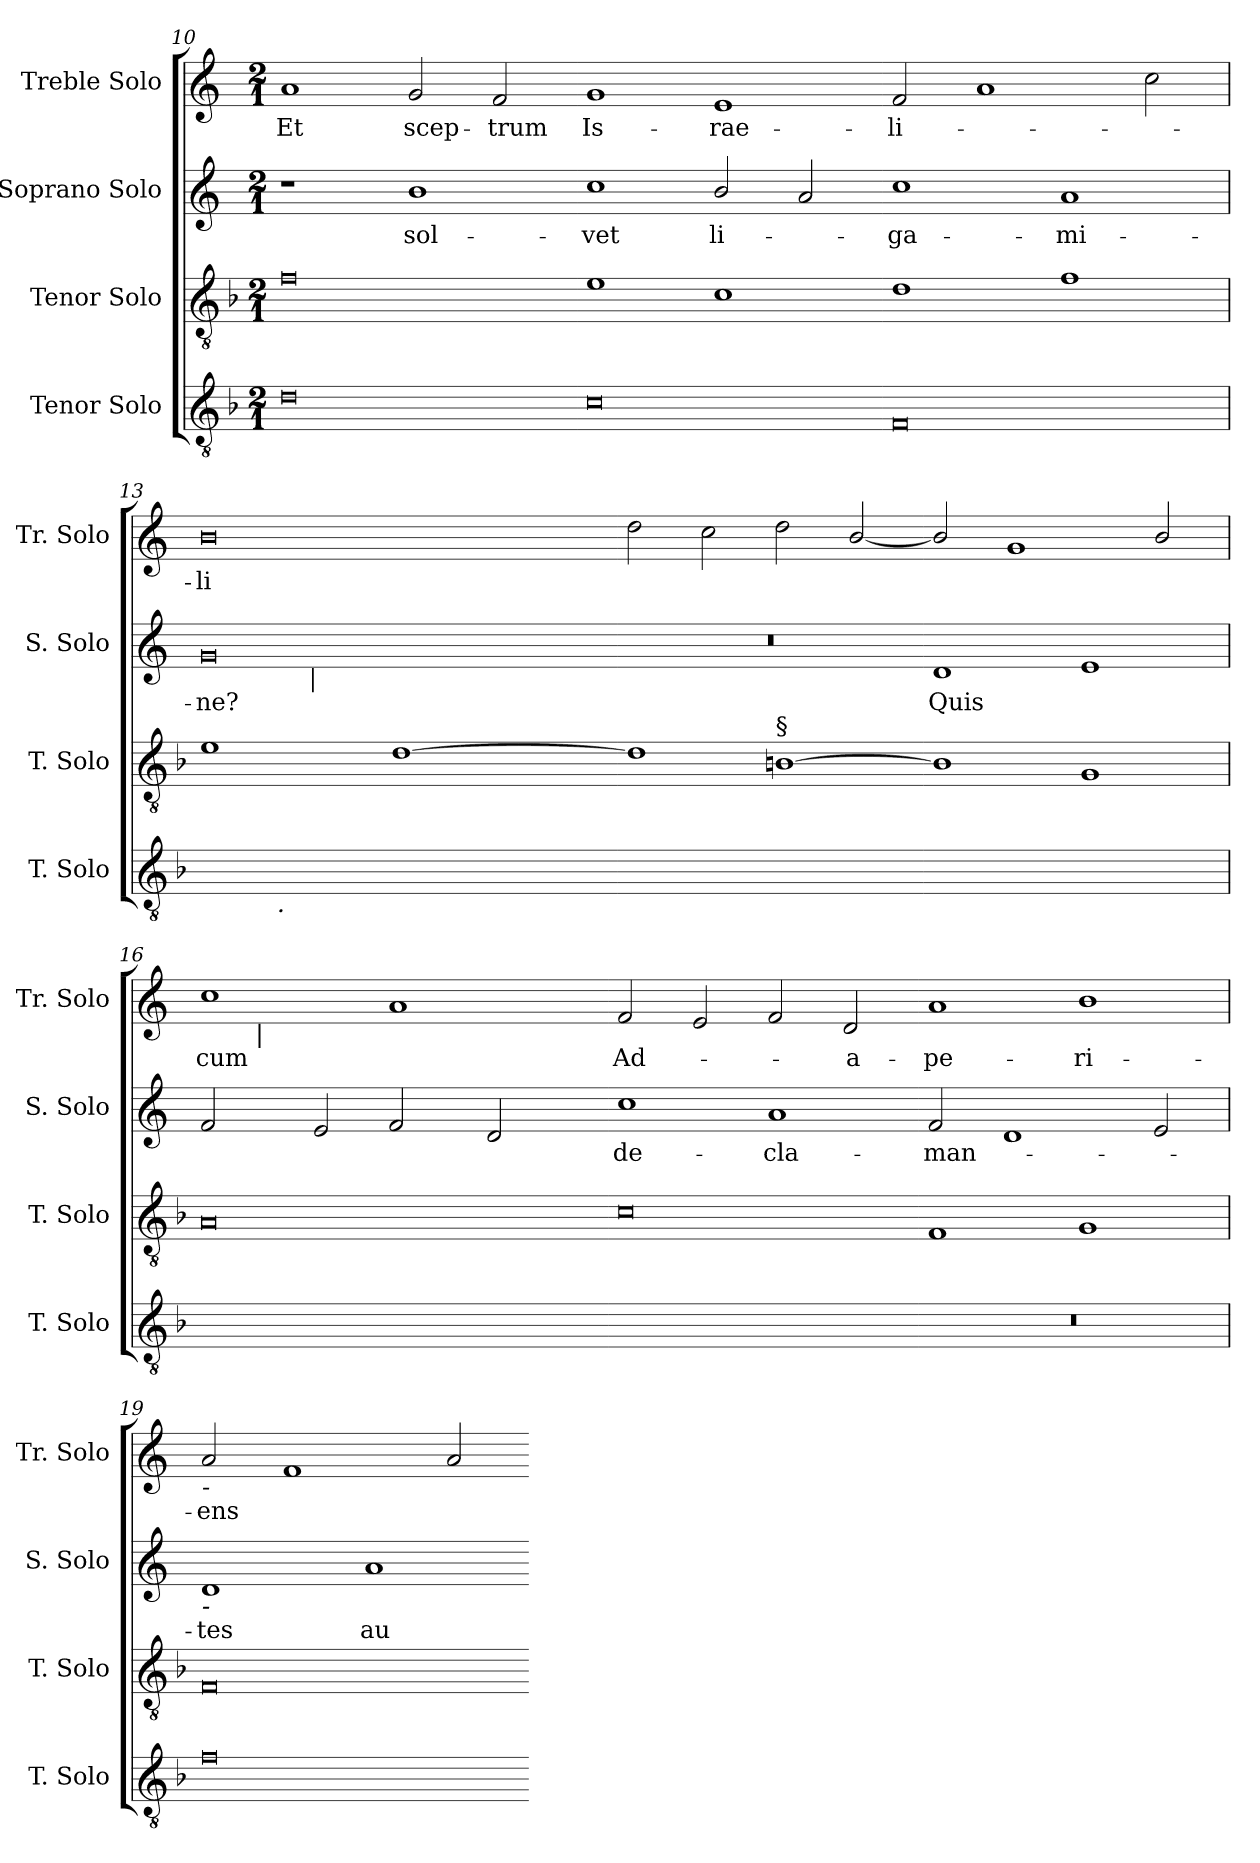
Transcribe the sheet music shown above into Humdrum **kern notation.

**kern	**kern	**kern	**text	**kern	**text
*part4	*part3	*part2	*part2	*part1	*part1
*staff4	*staff3	*staff2	*staff2	*staff1	*staff1
*I"Tenor Solo	*I"Tenor Solo	*I"Soprano Solo	*	*I"Treble Solo	*
*I'T. Solo	*I'T. Solo	*I'S. Solo	*	*I'Tr. Solo	*
*clefGv2	*clefGv2	*clefG2	*	*clefG2	*
*ITrd7c12	*ITrd7c12	*	*	*	*
*k[b-]	*k[b-]	*k[]	*	*k[]	*
*F:	*F:	*C:	*	*C:	*
*M2/1	*M2/1	*M2/1	*	*M2/1	*
=10	=10	=10	=10	=10	=10
!	!	!	!	!	!LO:LY:b:color=#000000
0Di	0Fi	1r	.	1ai	Et
!	!	!	!LO:LY:b:color=#000000	!	!
!	!	!	!	!	!LO:LY:b:color=#000000
.	.	1bi	sol-	2gi/	scep-
!	!	!	!	!	!LO:LY:b:color=#000000
.	.	.	.	2fi/	-trum
=11-	=11-	=11-	=11-	=11-	=11-
!	!	!	!LO:LY:b:color=#000000	!	!
!	!	!	!	!	!LO:LY:b:color=#000000
0Ci	1Ei	1cci	-vet	1gi	Is-
!	!	!	!LO:LY:b:color=#000000	!	!
!	!	!	!	!	!LO:LY:b:color=#000000
.	1Ci	2bi/	li-	1ei	-rae-
.	.	2ai/	.	.	.
=12-	=12-	=12-	=12-	=12-	=12-
!	!	!	!LO:LY:b:color=#000000	!	!
!	!	!	!	!	!LO:LY:b:color=#000000
0FFi	1Di	1cci	-ga-	2fi/	-li-
.	.	.	.	1ai	.
!	!	!	!LO:LY:b:color=#000000	!	!
.	1Fi	1ai	-mi-	.	.
.	.	.	.	2cci\	.
!!LO:LB:g=z
=13	=13	=13	=13	=13	=13
!	!	!	!LO:LY:b:color=#000000	!	!
!	!	!LO:TX:b:i:t=-	!	!	!
!	!	!	!	!	!LO:LY:b:color=#000000
*^	*	*^	*	*	*
[<0GGiyy	4ryy	1Ei	0gi	4ryy	-ne?	0bi	-li
.	32ryy	.	.	8ryy	.	.	.
.	64ryy	.	.	.	.	.	.
.	256.ryy	.	.	.	.	.	.
!	!LO:TX:b:i:t=.	!	!	!	!	!	!
.	1ryy	.	.	.	.	.	.
.	.	.	.	128..ryy	.	.	.
!	!	!	!	!LO:TX:b:i:t=|	!	!	!
.	.	.	.	1ryy	.	.	.
.	.	[>1Di	.	.	.	.	.
.	2ryy	.	.	.	.	.	.
.	.	.	.	2ryy	.	.	.
.	8ryy	.	.	.	.	.	.
.	.	.	.	16ryy	.	.	.
.	16ryy	.	.	.	.	.	.
.	.	.	.	32ryy	.	.	.
.	.	.	.	64ryy	.	.	.
.	128ryy	.	.	.	.	.	.
.	512ryy	.	.	512ryy	.	.	.
=14-	=14-	=14-	=14-	=14-	=14-	=14-	=14-
!	!	!	!LO:N:vis=1	!	!	!	!
*v	*v	*	*v	*v	*	*	*
0GGiyy_<	1Di]	0r	.	2ddi\	.
.	.	.	.	2cci\	.
!	!LO:TX:a:t=§	!	!	!	!
.	[<1BBni	.	.	2ddi\	.
.	.	.	.	[<2bi/	.
=15-	=15-	=15-	=15-	=15-	=15-
!	!	!	!LO:LY:b:color=#000000	!	!
0GGiyy]	1BBi]	1di	Quis	2bi/]	.
.	.	.	.	1gi	.
.	1GGi	1ei	.	.	.
.	.	.	.	2bi/	.
=16	=16	=16	=16	=16	=16
!	!	!	!	!	!LO:LY:b:color=#000000
*	*	*	*	*^	*
[<0FFiyy	0AAi	2fi/	.	1cci	8ryy	cum
.	.	.	.	.	32ryy	.
.	.	.	.	.	128...ryy	.
!	!	!	!	!	!LO:TX:b:i:t=|	!
.	.	.	.	.	1ryy	.
.	.	2ei/	.	.	.	.
.	.	2fi/	.	1ai	.	.
.	.	.	.	.	2ryy	.
.	.	2di/	.	.	.	.
.	.	.	.	.	4ryy	.
.	.	.	.	.	16ryy	.
.	.	.	.	.	64ryy	.
.	.	.	.	.	1024ryy	.
*	*	*	*	*v	*v	*
=17-	=17-	=17-	=17-	=17-	=17-
*	*	*	*	*^	*
!	!	!	!LO:LY:b:color=#000000	!	!	!
*	*	*	*	*v	*v	*
*	*	*	*	*^	*
!	!	!	!	!	!	!LO:LY:b:color=#000000
*	*	*	*	*v	*v	*
0FFiyy]	0Ci	1cci	de-	2fi/	Ad-
.	.	.	.	2ei/	.
!	!	!	!LO:LY:b:color=#000000	!	!
.	.	1ai	-cla-	2fi/	.
!	!	!	!	!	!LO:LY:b:color=#000000
.	.	.	.	2di/	-a-
=18-	=18-	=18-	=18-	=18-	=18-
!LO:N:vis=1	!	!	!	!	!
!	!	!	!LO:LY:b:color=#000000	!	!
!	!	!	!	!	!LO:LY:b:color=#000000
0r	1FFi	2fi/	-man-	1ai	-pe-
.	.	1di	.	.	.
!	!	!	!	!	!LO:LY:b:color=#000000
.	1GGi	.	.	1bi	-ri-
.	.	2ei/	.	.	.
!!LO:LB:g=z
=19	=19	=19	=19	=19	=19
!	!	!	!LO:LY:b:color=#000000	!	!
!	!	!	!	!LO:TX:b:i:t=-	!
!	!	!LO:TX:b:i:t=-	!	!	!
!	!	!	!	!	!LO:LY:b:color=#000000
0Fi	0FFi	1di	-tes	2ai/	-ens
.	.	.	.	1fi	.
!	!	!	!LO:LY:b:color=#000000	!	!
.	.	1ai	au-	.	.
.	.	.	.	2ai/	.
=-	=-	=-	=-	=-	=-
*-	*-	*-	*-	*-	*-
